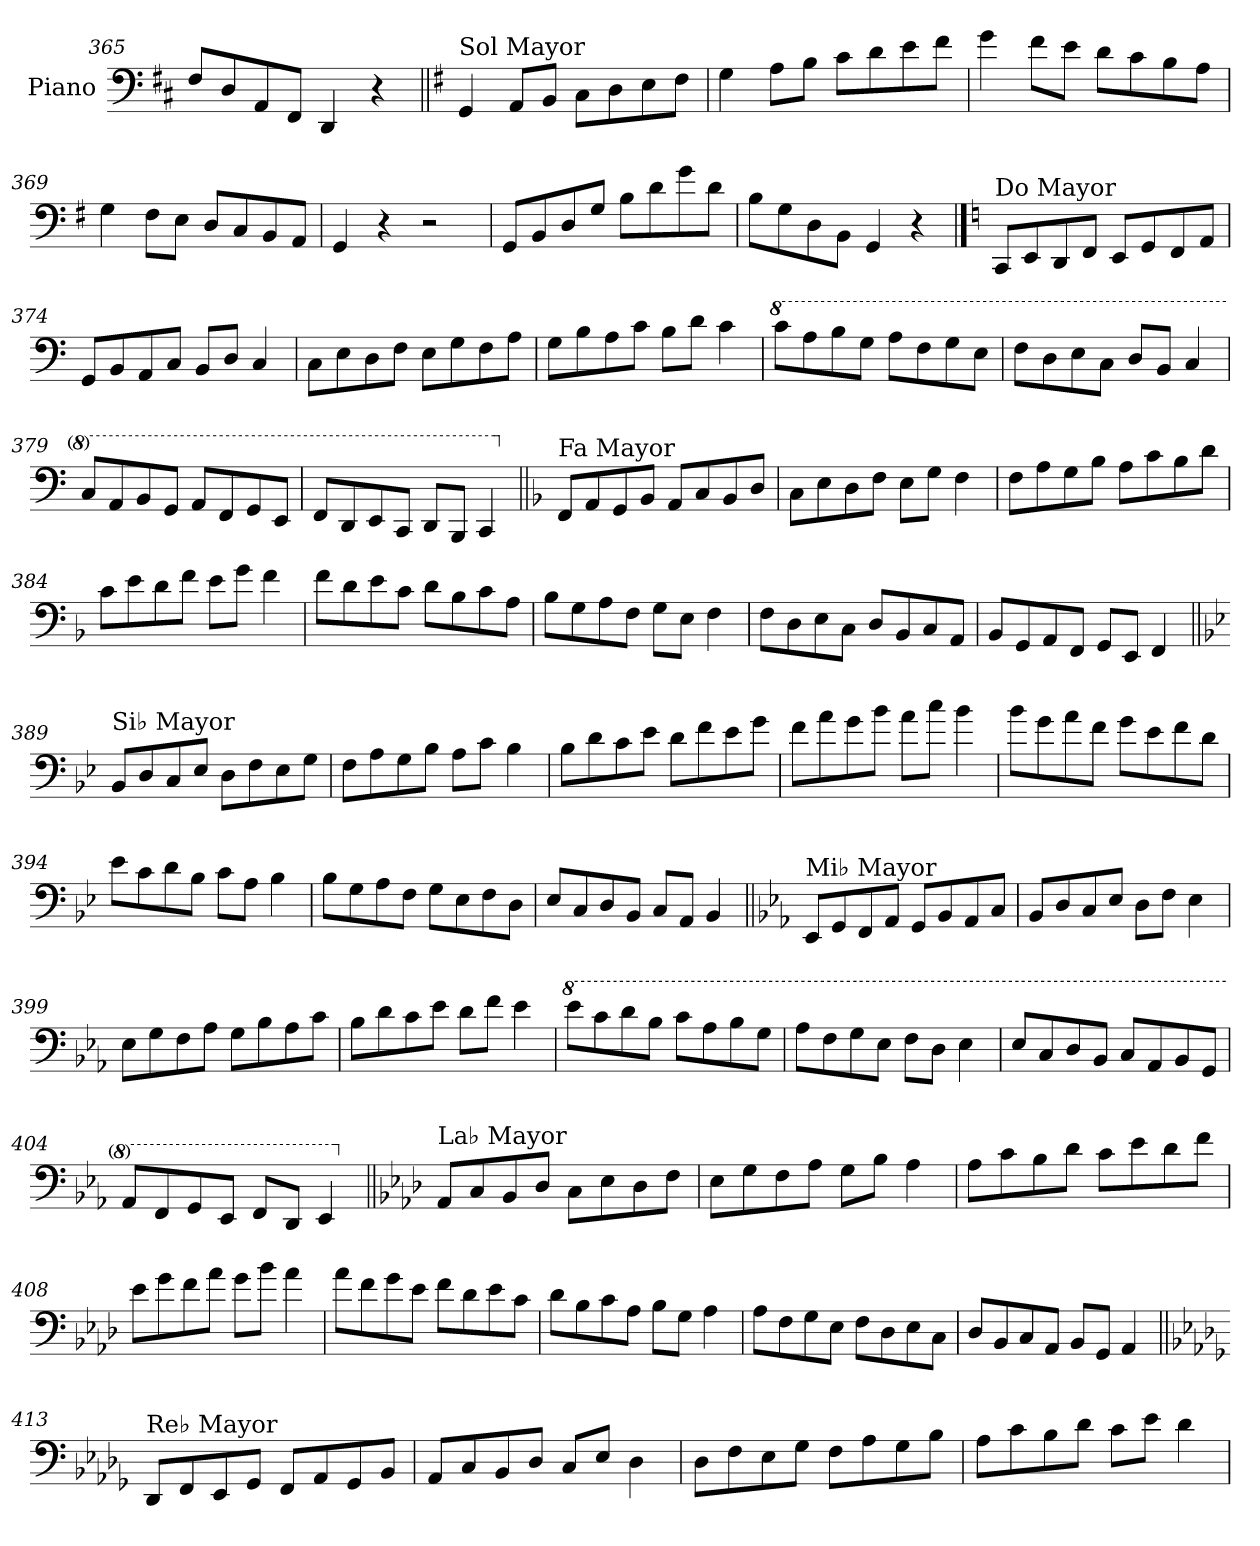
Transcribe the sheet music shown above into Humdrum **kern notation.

**kern
*part1
*staff1
*I"Piano
*I'Pno.
*clefF4
*k[f#c#]
=365
8F#/L
8D/
8AA/
8FF#/J
4DD/
4r
!!LO:LB:g=z
=366||
*k[f#]
!LO:TX:a:t=Sol Mayor
4GG/
8AA/L
8BB/J
8C\L
8D\
8E\
8F#\J
=367
4G\
8A\L
8B\J
8c\L
8d\
8e\
8f#\J
=368
4g\
8f#\L
8e\J
8d\L
8c\
8B\
8A\J
=369
4G\
8F#\L
8E\J
8D/L
8C/
8BB/
8AA/J
=370
4GG/
4r
2r
=371
8GG/L
8BB/
8D/
8G/J
8B\L
8d\
8g\
8d\J
=372
8B\L
8G\
8D\
8BB\J
4GG/
4r
!!LO:PB:g=z
==373
*k[]
!LO:TX:a:t=Do Mayor
8CC/L
8EE/
8DD/
8FF/J
8EE/L
8GG/
8FF/
8AA/J
=374
8GG/L
8BB/
8AA/
8C/J
8BB/L
8D/J
4C/
=375
8C\L
8E\
8D\
8F\J
8E\L
8G\
8F\
8A\J
=376
8G\L
8B\
8A\
8c\J
8B\L
8d\J
4c\
!!LO:LB:g=z
=377
*8va
8cc\L
8a\
8b\
8g\J
8a\L
8f\
8g\
8e\J
=378
8f\L
8d\
8e\
8c\J
8d/L
8B/J
4c/
=379
8c/L
8A/
8B/
8G/J
8A/L
8F/
8G/
8E/J
=380
8F/L
8D/
8E/
8C/J
8D/L
8BB/J
4C/
!!LO:LB:g=z
=381||
*k[b-]
*X8va
!LO:TX:a:t=Fa Mayor
8FF/L
8AA/
8GG/
8BB-/J
8AA/L
8C/
8BB-/
8D/J
=382
8C\L
8E\
8D\
8F\J
8E\L
8G\J
4F\
=383
8F\L
8A\
8G\
8B-\J
8A\L
8c\
8B-\
8d\J
=384
8c\L
8e\
8d\
8f\J
8e\L
8g\J
4f\
!!LO:LB:g=z
=385
8f\L
8d\
8e\
8c\J
8d\L
8B-\
8c\
8A\J
=386
8B-\L
8G\
8A\
8F\J
8G\L
8E\J
4F\
=387
8F\L
8D\
8E\
8C\J
8D/L
8BB-/
8C/
8AA/J
=388
8BB-/L
8GG/
8AA/
8FF/J
8GG/L
8EE/J
4FF/
!!LO:LB:g=z
=389||
*k[b-e-]
!LO:TX:a:t=Si♭ Mayor
8BB-/L
8D/
8C/
8E-/J
8D\L
8F\
8E-\
8G\J
=390
8F\L
8A\
8G\
8B-\J
8A\L
8c\J
4B-\
=391
8B-\L
8d\
8c\
8e-\J
8d\L
8f\
8e-\
8g\J
=392
8f\L
8a\
8g\
8b-\J
8a\L
8cc\J
4b-\
!!LO:LB:g=z
=393
8b-\L
8g\
8a\
8f\J
8g\L
8e-\
8f\
8d\J
=394
8e-\L
8c\
8d\
8B-\J
8c\L
8A\J
4B-\
=395
8B-\L
8G\
8A\
8F\J
8G\L
8E-\
8F\
8D\J
=396
8E-/L
8C/
8D/
8BB-/J
8C/L
8AA/J
4BB-/
!!LO:LB:g=z
=397||
*k[b-e-a-]
!LO:TX:a:t=Mi♭ Mayor
8EE-/L
8GG/
8FF/
8AA-/J
8GG/L
8BB-/
8AA-/
8C/J
=398
8BB-/L
8D/
8C/
8E-/J
8D\L
8F\J
4E-\
=399
8E-\L
8G\
8F\
8A-\J
8G\L
8B-\
8A-\
8c\J
=400
8B-\L
8d\
8c\
8e-\J
8d\L
8f\J
4e-\
!!LO:LB:g=z
=401
*8va
8ee-\L
8cc\
8dd\
8b-\J
8cc\L
8a-\
8b-\
8g\J
=402
8a-\L
8f\
8g\
8e-\J
8f\L
8d\J
4e-\
=403
8e-/L
8c/
8d/
8B-/J
8c/L
8A-/
8B-/
8G/J
=404
8A-/L
8F/
8G/
8E-/J
8F/L
8D/J
4E-/
!!LO:PB:g=z
=405||
*k[b-e-a-d-]
*X8va
!LO:TX:a:t=La♭ Mayor
8AA-/L
8C/
8BB-/
8D-/J
8C\L
8E-\
8D-\
8F\J
=406
8E-\L
8G\
8F\
8A-\J
8G\L
8B-\J
4A-\
=407
8A-\L
8c\
8B-\
8d-\J
8c\L
8e-\
8d-\
8f\J
=408
8e-\L
8g\
8f\
8a-\J
8g\L
8b-\J
4a-\
!!LO:LB:g=z
=409
8a-\L
8f\
8g\
8e-\J
8f\L
8d-\
8e-\
8c\J
=410
8d-\L
8B-\
8c\
8A-\J
8B-\L
8G\J
4A-\
=411
8A-\L
8F\
8G\
8E-\J
8F\L
8D-\
8E-\
8C\J
=412
8D-/L
8BB-/
8C/
8AA-/J
8BB-/L
8GG/J
4AA-/
!!LO:LB:g=z
=413||
*k[b-e-a-d-g-]
!LO:TX:a:t=Re♭ Mayor
8DD-/L
8FF/
8EE-/
8GG-/J
8FF/L
8AA-/
8GG-/
8BB-/J
=414
8AA-/L
8C/
8BB-/
8D-/J
8C/L
8E-/J
4D-\
=415
8D-\L
8F\
8E-\
8G-\J
8F\L
8A-\
8G-\
8B-\J
=416
8A-\L
8c\
8B-\
8d-\J
8c\L
8e-\J
4d-\
=
*-
